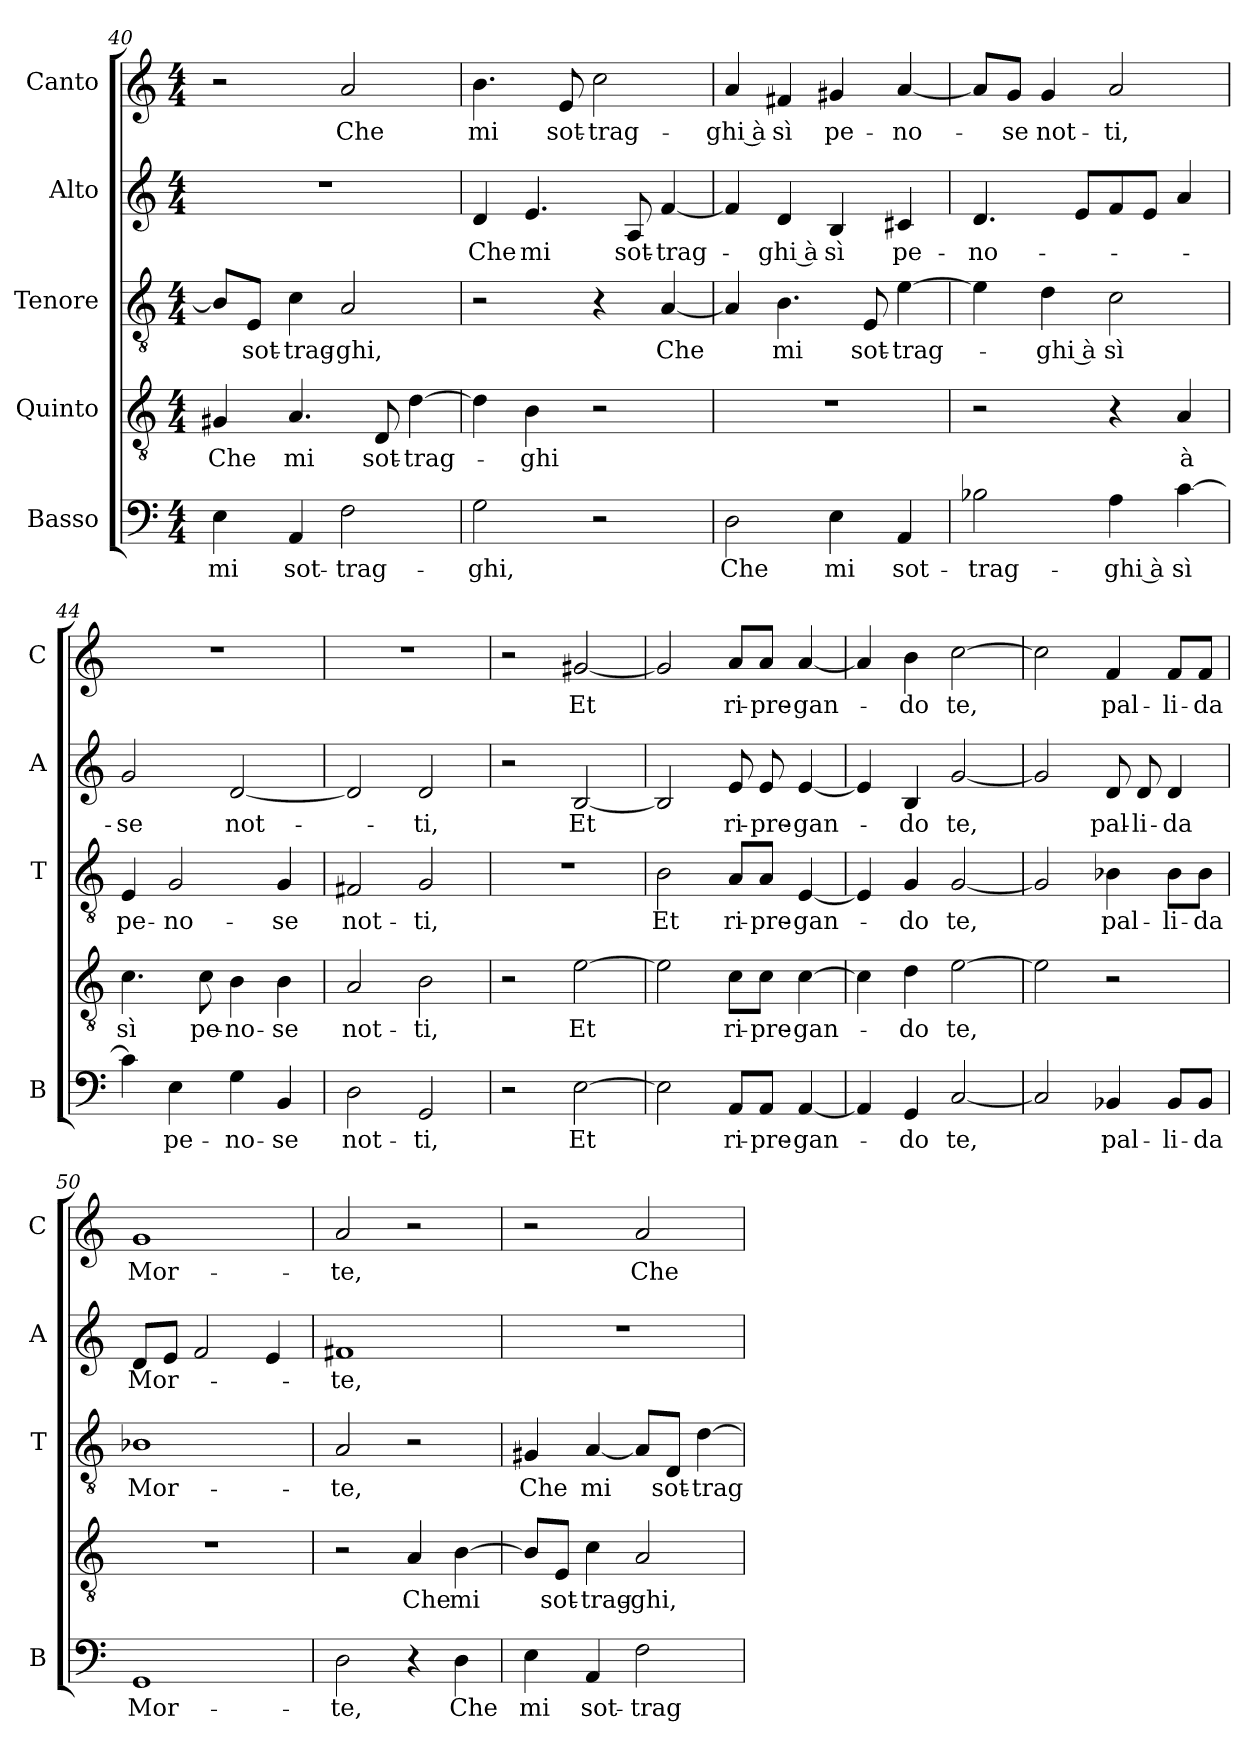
**kern	**text	**kern	**text	**kern	**text	**kern	**text	**kern	**text
*part5	*part5	*part4	*part4	*part3	*part3	*part2	*part2	*part1	*part1
*staff5	*staff5	*staff4	*staff4	*staff3	*staff3	*staff2	*staff2	*staff1	*staff1
*I"Basso	*	*I"Quinto	*	*I"Tenore	*	*I"Alto	*	*I"Canto	*
*I'B	*	*	*	*I'T	*	*I'A	*	*I'C	*
*clefF4	*	*clefGv2	*	*clefGv2	*	*clefG2	*	*clefG2	*
*k[]	*	*k[]	*	*k[]	*	*k[]	*	*k[]	*
*C:	*	*C:	*	*C:	*	*C:	*	*C:	*
*M4/4	*	*M4/4	*	*M4/4	*	*M4/4	*	*M4/4	*
=40	=40	=40	=40	=40	=40	=40	=40	=40	=40
!	!LO:LY:b	!	!LO:LY:b	!	!	!	!	!	!
4E\	mi	4G#X/	Che	8B/L]	.	1r	.	2r	.
!	!	!	!	!	!LO:LY:b	!	!	!	!
.	.	.	.	8E/J	sot-	.	.	.	.
!	!LO:LY:b	!	!LO:LY:b	!	!LO:LY:b	!	!	!	!
4AA/	sot-	4.A/	mi	4c\	-trag-	.	.	.	.
!	!LO:LY:b	!	!	!	!LO:LY:b	!	!	!	!LO:LY:b
2F\	-trag-	.	.	2A/	-ghi,	.	.	2a/	Che
!	!	!	!LO:LY:b	!	!	!	!	!	!
.	.	8D/	sot-	.	.	.	.	.	.
!	!	!	!LO:LY:b	!	!	!	!	!	!
.	.	[4d\	-trag-	.	.	.	.	.	.
!!LO:LB:g=z
=41	=41	=41	=41	=41	=41	=41	=41	=41	=41
!	!LO:LY:b	!	!	!	!	!	!LO:LY:b	!	!LO:LY:b
2G\	-ghi,	4d\]	.	2r	.	4d/	Che	4.b\	mi
!	!	!	!LO:LY:b	!	!	!	!LO:LY:b	!	!
.	.	4B\	-ghi	.	.	4.e/	mi	.	.
!	!	!	!	!	!	!	!	!	!LO:LY:b
.	.	.	.	.	.	.	.	8e/	sot-
!	!	!	!	!	!	!	!	!	!LO:LY:b
2r	.	2r	.	4r	.	.	.	2cc\	-trag-
!	!	!	!	!	!	!	!LO:LY:b	!	!
.	.	.	.	.	.	8A/	sot-	.	.
!	!	!	!	!	!LO:LY:b	!	!LO:LY:b	!	!
.	.	.	.	[4A/	Che	[4f/	-trag-	.	.
=42	=42	=42	=42	=42	=42	=42	=42	=42	=42
!	!LO:LY:b	!	!	!	!	!	!	!	!LO:LY:b
2D\	Che	1r	.	4A/]	.	4f/]	.	4a/	-ghi à
!	!	!	!	!	!LO:LY:b	!	!LO:LY:b	!	!LO:LY:b
.	.	.	.	4.B\	mi	4d/	-ghi à	4f#X/	sì
!	!LO:LY:b	!	!	!	!	!	!LO:LY:b	!	!LO:LY:b
4E\	mi	.	.	.	.	4B/	sì	4g#X/	pe-
!	!	!	!	!	!LO:LY:b	!	!	!	!
.	.	.	.	8E/	sot-	.	.	.	.
!	!LO:LY:b	!	!	!	!LO:LY:b	!	!LO:LY:b	!	!LO:LY:b
4AA/	sot-	.	.	[4e\	-trag-	4c#X/	pe-	[4a/	-no-
=43	=43	=43	=43	=43	=43	=43	=43	=43	=43
!	!LO:LY:b	!	!	!	!	!	!LO:LY:b	!	!
2B-X\	-trag-	2r	.	4e\]	.	4.d/	-no-	8a/L]	.
!	!	!	!	!	!	!	!	!	!LO:LY:b
.	.	.	.	.	.	.	.	8g/J	-se
!	!	!	!	!	!LO:LY:b	!	!	!	!LO:LY:b
.	.	.	.	4d\	-ghi à	.	.	4g/	not-
.	.	.	.	.	.	8e/L	.	.	.
!	!LO:LY:b	!	!	!	!LO:LY:b	!	!	!	!LO:LY:b
4A\	-ghi à	4r	.	2c\	sì	8f/	.	2a/	-ti,
.	.	.	.	.	.	8e/J	.	.	.
!	!LO:LY:b	!	!LO:LY:b	!	!	!	!	!	!
[4c\	sì	4A/	à	.	.	4a/	.	.	.
=44	=44	=44	=44	=44	=44	=44	=44	=44	=44
!	!	!	!LO:LY:b	!	!LO:LY:b	!	!LO:LY:b	!	!
4c\]	.	4.c\	sì	4E/	pe-	2g/	-se	1r	.
!	!LO:LY:b	!	!	!	!LO:LY:b	!	!	!	!
4E\	pe-	.	.	2G/	-no-	.	.	.	.
!	!	!	!LO:LY:b	!	!	!	!	!	!
.	.	8c\	pe-	.	.	.	.	.	.
!	!LO:LY:b	!	!LO:LY:b	!	!	!	!LO:LY:b	!	!
4G\	-no-	4B\	-no-	.	.	[2d/	not-	.	.
!	!LO:LY:b	!	!LO:LY:b	!	!LO:LY:b	!	!	!	!
4BB/	-se	4B\	-se	4G/	-se	.	.	.	.
=45	=45	=45	=45	=45	=45	=45	=45	=45	=45
!	!LO:LY:b	!	!LO:LY:b	!	!LO:LY:b	!	!	!	!
2D\	not-	2A/	not-	2F#X/	not-	2d/]	.	1r	.
!	!LO:LY:b	!	!LO:LY:b	!	!LO:LY:b	!	!LO:LY:b	!	!
2GG/	-ti,	2B\	-ti,	2G/	-ti,	2d/	-ti,	.	.
=46	=46	=46	=46	=46	=46	=46	=46	=46	=46
2r	.	2r	.	1r	.	2r	.	2r	.
!	!LO:LY:b	!	!LO:LY:b	!	!	!	!LO:LY:b	!	!LO:LY:b
[2E\	Et	[2e\	Et	.	.	[2B/	Et	[2g#X/	Et
=47	=47	=47	=47	=47	=47	=47	=47	=47	=47
!	!	!	!	!	!LO:LY:b	!	!	!	!
2E\]	.	2e\]	.	2B\	Et	2B/]	.	2g#/]	.
!	!LO:LY:b	!	!LO:LY:b	!	!LO:LY:b	!	!LO:LY:b	!	!LO:LY:b
8AA/L	ri-	8c\L	ri-	8A/L	ri-	8e/	ri-	8a/L	ri-
!	!LO:LY:b	!	!LO:LY:b	!	!LO:LY:b	!	!LO:LY:b	!	!LO:LY:b
8AA/J	-pre-	8c\J	-pre-	8A/J	-pre-	8e/	-pre-	8a/J	-pre-
!	!LO:LY:b	!	!LO:LY:b	!	!LO:LY:b	!	!LO:LY:b	!	!LO:LY:b
[4AA/	-gan-	[4c\	-gan-	[4E/	-gan-	[4e/	-gan-	[4a/	-gan-
!!LO:PB:g=z
=48	=48	=48	=48	=48	=48	=48	=48	=48	=48
4AA/]	.	4c\]	.	4E/]	.	4e/]	.	4a/]	.
!	!LO:LY:b	!	!LO:LY:b	!	!LO:LY:b	!	!LO:LY:b	!	!LO:LY:b
4GG/	-do	4d\	-do	4G/	-do	4B/	-do	4b\	-do
!	!LO:LY:b	!	!LO:LY:b	!	!LO:LY:b	!	!LO:LY:b	!	!LO:LY:b
[2C/	te,	[2e\	te,	[2G/	te,	[2g/	te,	[2cc\	te,
=49	=49	=49	=49	=49	=49	=49	=49	=49	=49
2C/]	.	2e\]	.	2G/]	.	2g/]	.	2cc\]	.
!	!LO:LY:b	!	!	!	!LO:LY:b	!	!LO:LY:b	!	!LO:LY:b
4BB-X/	pal-	2r	.	4B-X\	pal-	8d/	pal-	4f/	pal-
!	!	!	!	!	!	!	!LO:LY:b	!	!
.	.	.	.	.	.	8d/	-li-	.	.
!	!LO:LY:b	!	!	!	!LO:LY:b	!	!LO:LY:b	!	!LO:LY:b
8BB-/L	-li-	.	.	8B-\L	-li-	4d/	-da	8f/L	-li-
!	!LO:LY:b	!	!	!	!LO:LY:b	!	!	!	!LO:LY:b
8BB-/J	-da	.	.	8B-\J	-da	.	.	8f/J	-da
=50	=50	=50	=50	=50	=50	=50	=50	=50	=50
!	!LO:LY:b	!	!	!	!LO:LY:b	!	!LO:LY:b	!	!LO:LY:b
1GG	Mor-	1r	.	1B-X	Mor-	8d/L	Mor-	1g	Mor-
.	.	.	.	.	.	8e/J	.	.	.
.	.	.	.	.	.	2f/	.	.	.
.	.	.	.	.	.	4e/	.	.	.
=51	=51	=51	=51	=51	=51	=51	=51	=51	=51
!	!LO:LY:b	!	!	!	!LO:LY:b	!	!LO:LY:b	!	!LO:LY:b
2D\	-te,	2r	.	2A/	-te,	1f#X	-te,	2a/	-te,
!	!	!	!LO:LY:b	!	!	!	!	!	!
4r	.	4A/	Che	2r	.	.	.	2r	.
!	!LO:LY:b	!	!LO:LY:b	!	!	!	!	!	!
4D\	Che	[4B\	mi	.	.	.	.	.	.
=52	=52	=52	=52	=52	=52	=52	=52	=52	=52
!	!LO:LY:b	!	!	!	!LO:LY:b	!	!	!	!
4E\	mi	8B/L]	.	4G#X/	Che	1r	.	2r	.
!	!	!	!LO:LY:b	!	!	!	!	!	!
.	.	8E/J	sot-	.	.	.	.	.	.
!	!LO:LY:b	!	!LO:LY:b	!	!LO:LY:b	!	!	!	!
4AA/	sot-	4c\	-trag-	[4A/	mi	.	.	.	.
!	!LO:LY:b	!	!LO:LY:b	!	!	!	!	!	!LO:LY:b
2F\	-trag-	2A/	-ghi,	8A/L]	.	.	.	2a/	Che
!	!	!	!	!	!LO:LY:b	!	!	!	!
.	.	.	.	8D/J	sot-	.	.	.	.
!	!	!	!	!	!LO:LY:b	!	!	!	!
.	.	.	.	[4d\	-trag-	.	.	.	.
=	=	=	=	=	=	=	=	=	=
*-	*-	*-	*-	*-	*-	*-	*-	*-	*-
